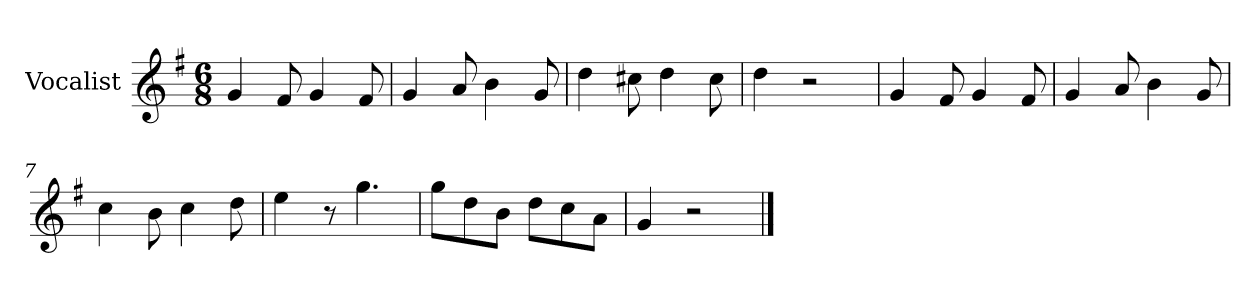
**kern
*part1
*staff1
*I"Vocalist
*k[f#]
*G:
*M6/8
=1
4g
8f#
4g
8f#
=2
4g
8a
4b
8g
=3
4dd
8cc#X
4dd
8cc#
=4
4dd
2r
=5
4g
8f#
4g
8f#
=6
4g
8a
4b
8g
=7
4cc
8b
4cc
8dd
=8
4ee
8r
4.gg
=9
8ggL
8dd
8bJ
8ddL
8cc
8aJ
=10
4g
2r
==
*-
